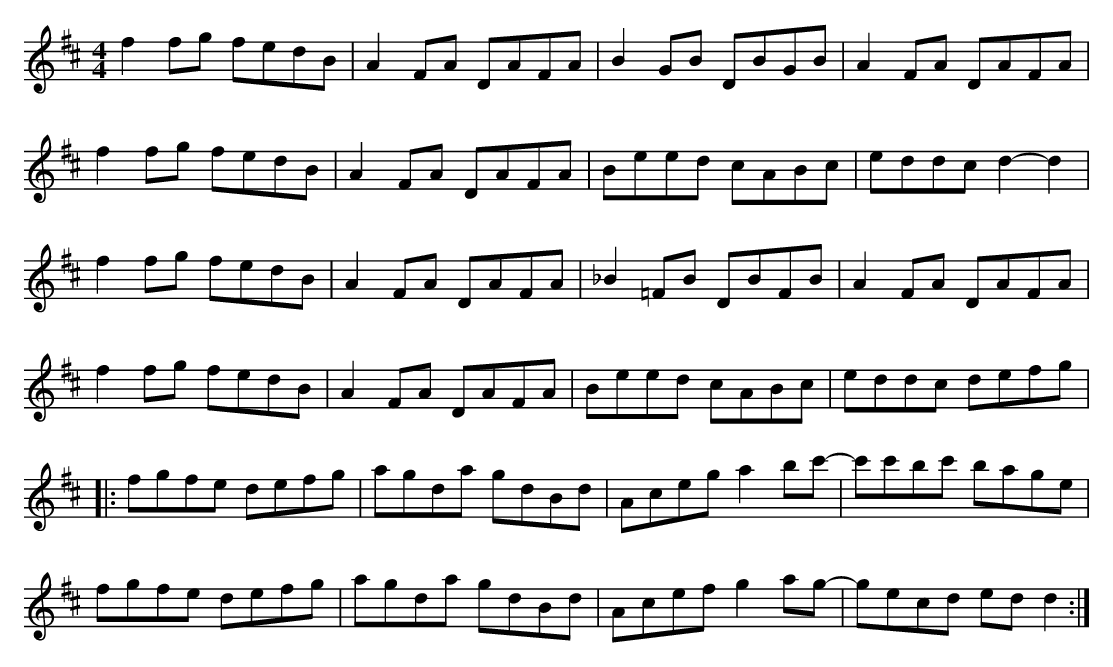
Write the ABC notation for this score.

X:1
M:4/4
K:D
f2 fg fedB|A2 FA DAFA|B2 GB DBGB|A2 FA DAFA|
f2 fg fedB|A2 FA DAFA|Beed cABc|eddc d2- d2|
f2 fg fedB|A2 FA DAFA|_B2 =FB DBFB|A2 FA DAFA|
f2 fg fedB|A2 FA DAFA|Beed cABc|eddc defg|
|:fgfe defg|agda gdBd|Aceg a2 bc'-|c'c'bc' bage|
fgfe defg|agda gdBd|Acef g2 ag-|gecd ed d2:|
